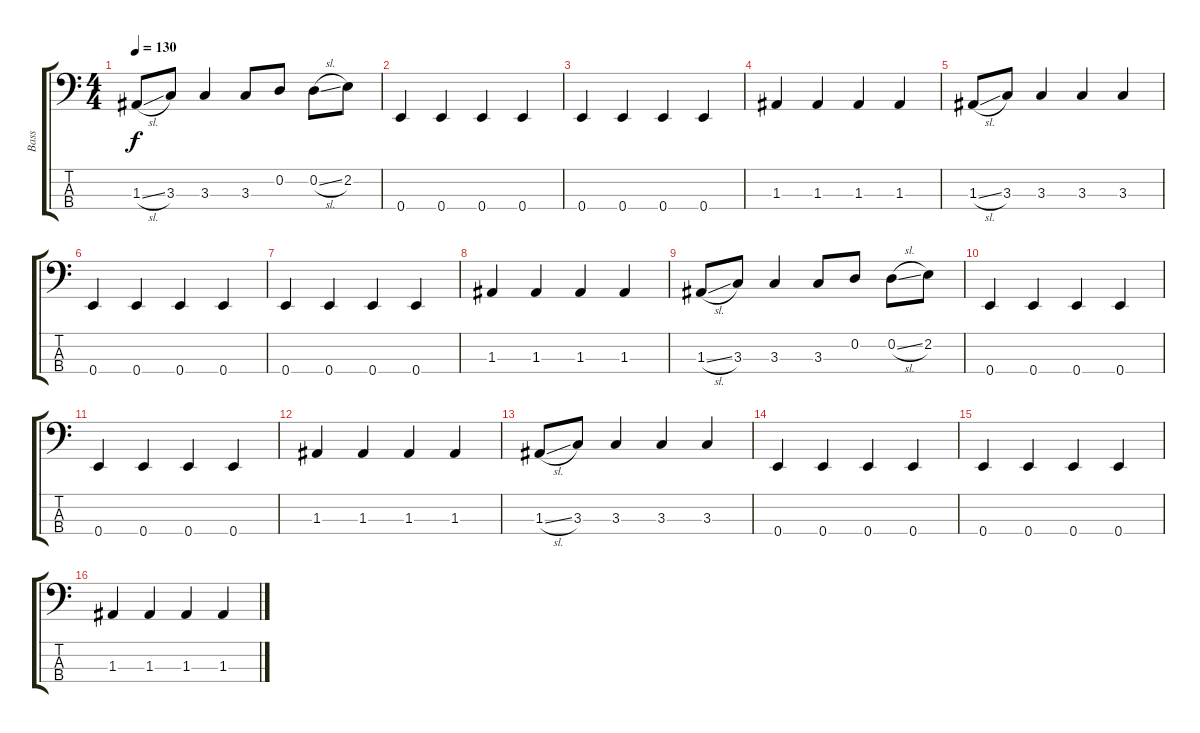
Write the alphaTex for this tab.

\track ("Bass" "Bass") {instrument electricbassfinger}
\staff {score tabs}
\tuning (G2 D2 A1 E1) {hide}
\ts (4 4)
\tempo 130
\clef f4
\ks c
1.3{sl}.8{dy f} 3.3.8 3.3.4 3.3.8 0.2.8 0.2{sl}.8 2.2.8 |
0.4.4 0.4.4 0.4.4 0.4.4 |
0.4.4 0.4.4 0.4.4 0.4.4 |
1.3.4 1.3.4 1.3.4 1.3.4 |
1.3{sl}.8 3.3.8 3.3.4 3.3.4 3.3.4 |
0.4.4 0.4.4 0.4.4 0.4.4 |
0.4.4 0.4.4 0.4.4 0.4.4 |
1.3.4 1.3.4 1.3.4 1.3.4 |
1.3{sl}.8 3.3.8 3.3.4 3.3.8 0.2.8 0.2{sl}.8 2.2.8 |
0.4.4 0.4.4 0.4.4 0.4.4 |
0.4.4 0.4.4 0.4.4 0.4.4 |
1.3.4 1.3.4 1.3.4 1.3.4 |
1.3{sl}.8 3.3.8 3.3.4 3.3.4 3.3.4 |
0.4.4 0.4.4 0.4.4 0.4.4 |
0.4.4 0.4.4 0.4.4 0.4.4 |
1.3.4 1.3.4 1.3.4 1.3.4
